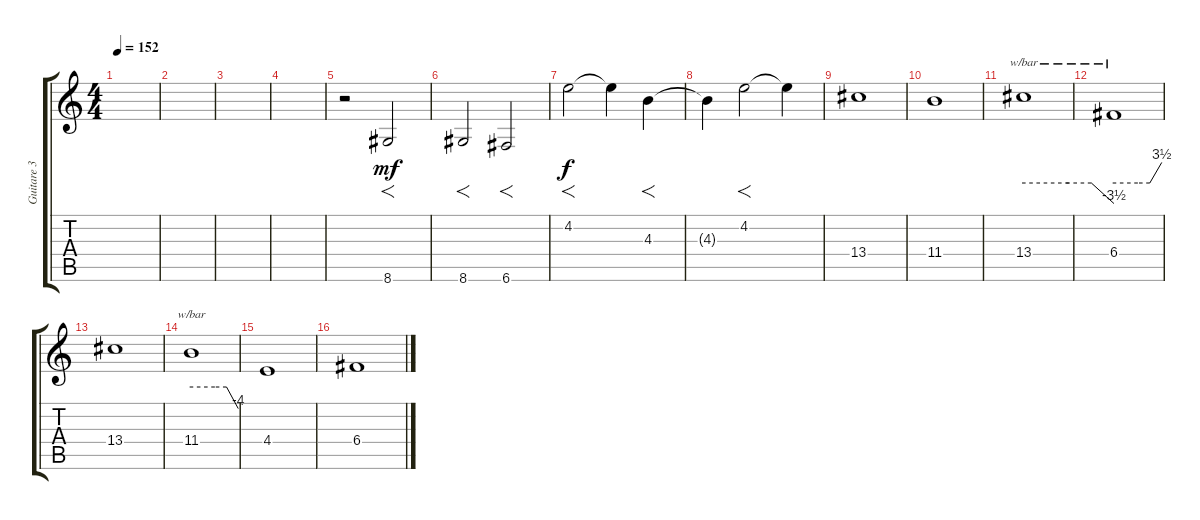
\track ("Guitare 3" "Guitare 3") {instrument acousticguitarsteel}
\staff {score tabs}
\tuning (Eb4 C4 G3 C3 G2 C2) {hide}
\ts (4 4)
\section ("" "")
\tempo 152
\clef g2
\ks c
|
|
|
|
r.2{volume 13 instrument distortionguitar} 8.6.2{f dy mf} |
8.6.2{f} 6.6.2{f} |
4.2.2{f dy f} 4.2{t}.4 4.3.4{f} |
4.3{t}.4 4.2.2{f} 4.2{t}.4 |
13.4.1 |
11.4.1 |
13.4.1{tbe (custom default 0 0 30 0 45 0 60 -14)} |
6.4.1{tbe (custom default 0 0 30 0 45 0 60 14)} |
13.4.1 |
11.4.1{tbe (custom default 0 0 30 0 45 0 60 -16)} |
4.4.1 |
6.4.1
